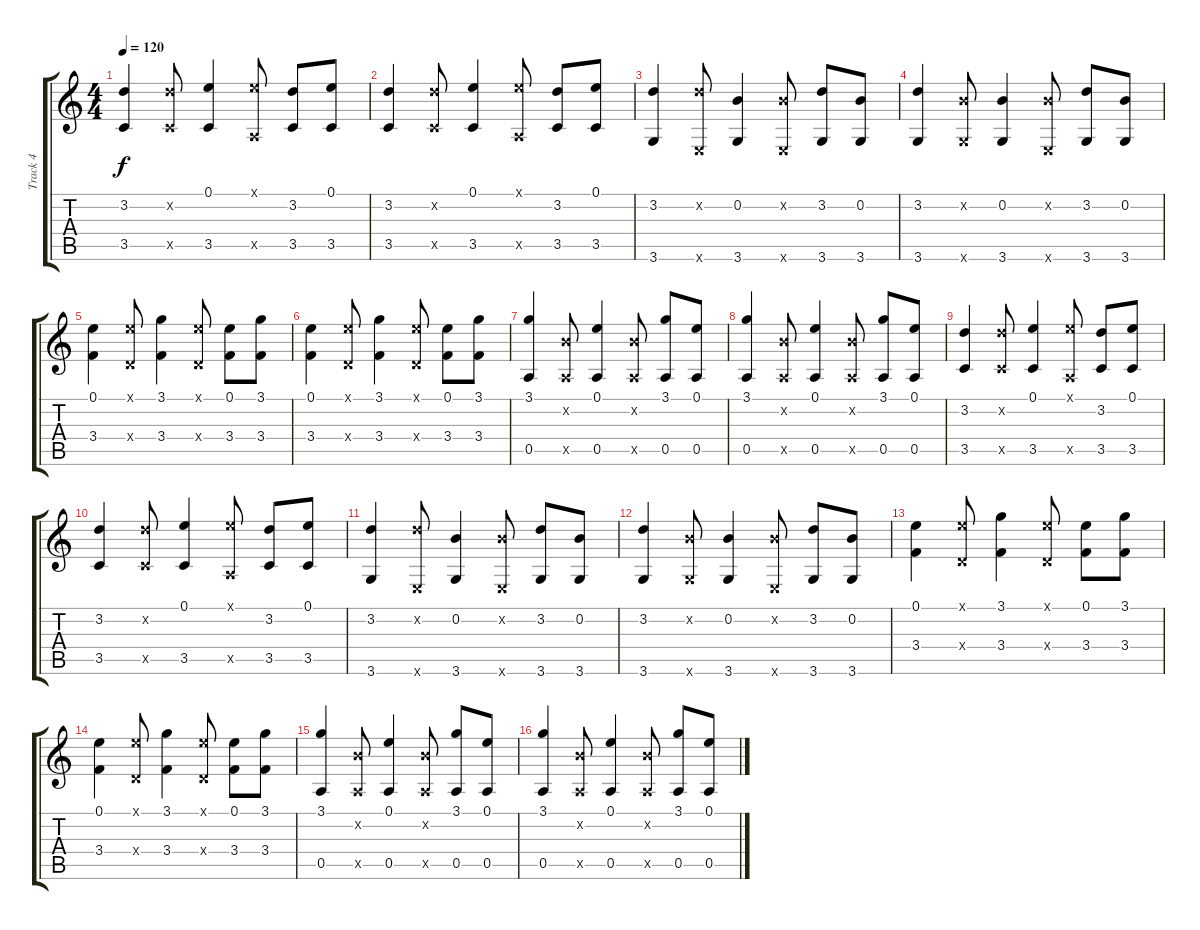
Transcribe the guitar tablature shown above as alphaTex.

\track ("Track 4" "Track 4") {instrument banjo}
\staff {score tabs}
\tuning (E4 B3 G3 D3 A2 E2) {hide}
\displaytranspose 12
\ts (4 4)
\tempo 120
\clef g2
\ks c
(3.2 3.5).4{dy f} (3.2{x} 3.5{x}).8 (0.1 3.5).4 (0.1{x} 0.5{x}).8 (3.2 3.5).8 (0.1 3.5).8 |
(3.2 3.5).4 (3.2{x} 3.5{x}).8 (0.1 3.5).4 (0.1{x} 0.5{x}).8 (3.2 3.5).8 (0.1 3.5).8 |
(3.2 3.6).4 (3.2{x} 0.6{x}).8 (0.2 3.6).4 (0.2{x} 0.6{x}).8 (3.2 3.6).8 (0.2 3.6).8 |
(3.2 3.6).4 (0.2{x} 3.6{x}).8 (0.2 3.6).4 (0.2{x} 0.6{x}).8 (3.2 3.6).8 (0.2 3.6).8 |
(0.1 3.4).4 (0.1{x} 0.4{x}).8 (3.1 3.4).4 (0.1{x} 0.4{x}).8 (0.1 3.4).8 (3.1 3.4).8 |
(0.1 3.4).4 (0.1{x} 0.4{x}).8 (3.1 3.4).4 (0.1{x} 0.4{x}).8 (0.1 3.4).8 (3.1 3.4).8 |
(3.1 0.5).4 (0.2{x} 0.5{x}).8 (0.1 0.5).4 (0.2{x} 0.5{x}).8 (3.1 0.5).8 (0.1 0.5).8 |
(3.1 0.5).4 (0.2{x} 0.5{x}).8 (0.1 0.5).4 (0.2{x} 0.5{x}).8 (3.1 0.5).8 (0.1 0.5).8 |
(3.2 3.5).4 (3.2{x} 3.5{x}).8 (0.1 3.5).4 (0.1{x} 0.5{x}).8 (3.2 3.5).8 (0.1 3.5).8 |
(3.2 3.5).4 (3.2{x} 3.5{x}).8 (0.1 3.5).4 (0.1{x} 0.5{x}).8 (3.2 3.5).8 (0.1 3.5).8 |
(3.2 3.6).4 (3.2{x} 0.6{x}).8 (0.2 3.6).4 (0.2{x} 0.6{x}).8 (3.2 3.6).8 (0.2 3.6).8 |
(3.2 3.6).4 (0.2{x} 3.6{x}).8 (0.2 3.6).4 (0.2{x} 0.6{x}).8 (3.2 3.6).8 (0.2 3.6).8 |
(0.1 3.4).4 (0.1{x} 0.4{x}).8 (3.1 3.4).4 (0.1{x} 0.4{x}).8 (0.1 3.4).8 (3.1 3.4).8 |
(0.1 3.4).4 (0.1{x} 0.4{x}).8 (3.1 3.4).4 (0.1{x} 0.4{x}).8 (0.1 3.4).8 (3.1 3.4).8 |
(3.1 0.5).4 (0.2{x} 0.5{x}).8 (0.1 0.5).4 (0.2{x} 0.5{x}).8 (3.1 0.5).8 (0.1 0.5).8 |
(3.1 0.5).4 (0.2{x} 0.5{x}).8 (0.1 0.5).4 (0.2{x} 0.5{x}).8 (3.1 0.5).8 (0.1 0.5).8
